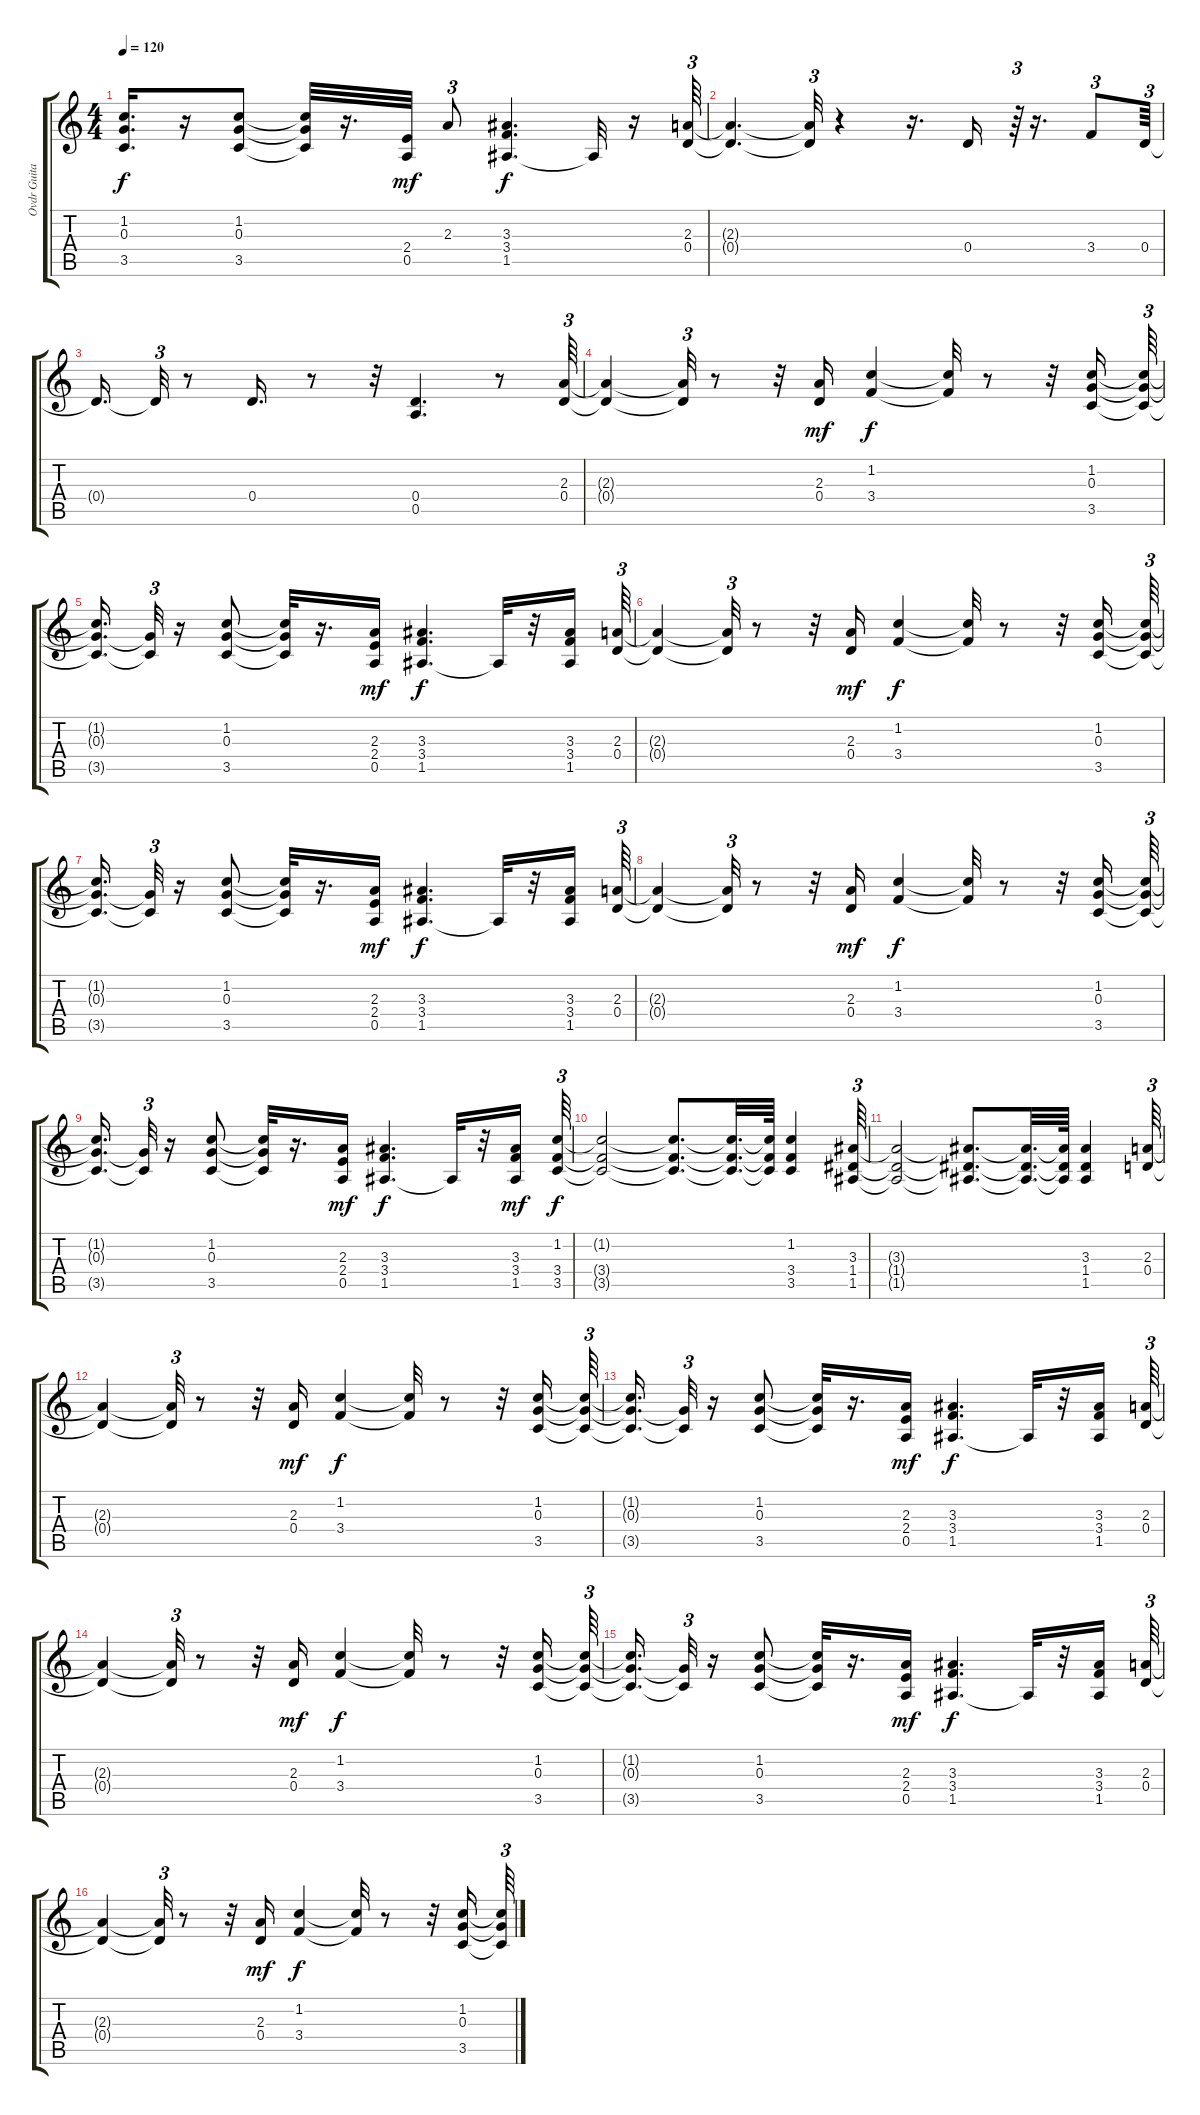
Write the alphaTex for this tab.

\track ("Ovdr Guitar" "Ovdr Guita") {instrument overdrivenguitar}
\staff {score tabs}
\tuning (E4 B3 G3 D3 A2 E2) {hide}
\ts (4 4)
\tempo 120
\clef g2
\ks c
(1.2{t} 0.3{t} 3.5{t}).16{d dy f} r.16 (1.2 0.3 3.5).8 (1.2{t} 0.3{t} 3.5{t}).32 r.16{d} (2.4 0.5).32{dy mf} 2.3.8{tu (3 2)} (3.3 3.4 1.5).4{d dy f} 1.5{t}.32 r.16 (2.3 0.4).64{tu (3 2)} |
(2.3{t} 0.4{t}).4{d} (2.3{t} 0.4{t}).32{tu (3 2)} r.4 r.16{d} 0.4.16 r.64{tu (3 2)} r.16{d} 3.4.8{tu (3 2)} 0.4.64{tu (3 2)} |
0.4{t}.16{d} 0.4{t}.32{tu (3 2)} r.8 0.4.16{d} r.8 r.32 (0.4 0.5).4{d} r.8 (2.3 0.4).64{tu (3 2)} |
(2.3{t} 0.4{t}).4 (2.3{t} 0.4{t}).32{tu (3 2)} r.8 r.32 (2.3 0.4).16{dy mf} (1.2 3.4).4{dy f} (1.2{t} 3.4{t}).32 r.8 r.32 (1.2 0.3 3.5).16 (1.2{t} 0.3{t} 3.5{t}).64{tu (3 2)} |
(1.2{t} 0.3{t} 3.5{t}).16{d} (0.3{t} 3.5{t}).32{tu (3 2)} r.16 (1.2 0.3 3.5).8 (1.2{t} 0.3{t} 3.5{t}).32 r.16{d} (2.3 2.4 0.5).16{dy mf} (3.3 3.4 1.5).4{d dy f} 1.5{t}.32 r.32 (3.3 3.4 1.5).16 (2.3 0.4).64{tu (3 2)} |
(2.3{t} 0.4{t}).4 (2.3{t} 0.4{t}).32{tu (3 2)} r.8 r.32 (2.3 0.4).16{dy mf} (1.2 3.4).4{dy f} (1.2{t} 3.4{t}).32 r.8 r.32 (1.2 0.3 3.5).16 (1.2{t} 0.3{t} 3.5{t}).64{tu (3 2)} |
(1.2{t} 0.3{t} 3.5{t}).16{d} (0.3{t} 3.5{t}).32{tu (3 2)} r.16 (1.2 0.3 3.5).8 (1.2{t} 0.3{t} 3.5{t}).32 r.16{d} (2.3 2.4 0.5).16{dy mf} (3.3 3.4 1.5).4{d dy f} 1.5{t}.32 r.32 (3.3 3.4 1.5).16 (2.3 0.4).64{tu (3 2)} |
(2.3{t} 0.4{t}).4 (2.3{t} 0.4{t}).32{tu (3 2)} r.8 r.32 (2.3 0.4).16{dy mf} (1.2 3.4).4{dy f} (1.2{t} 3.4{t}).32 r.8 r.32 (1.2 0.3 3.5).16 (1.2{t} 0.3{t} 3.5{t}).64{tu (3 2)} |
(1.2{t} 0.3{t} 3.5{t}).16{d} (0.3{t} 3.5{t}).32{tu (3 2)} r.16 (1.2 0.3 3.5).8 (1.2{t} 0.3{t} 3.5{t}).32 r.16{d} (2.3 2.4 0.5).16{dy mf} (3.3 3.4 1.5).4{d dy f} 1.5{t}.32 r.32 (3.3 3.4 1.5).16{dy mf} (1.2 3.4 3.5).64{tu (3 2) dy f} |
(1.2{t} 3.4{t} 3.5{t}).2 (1.2{t} 3.4{t} 3.5{t}).8{d} (1.2{t} 3.4{t} 3.5{t}).32{d} (1.2{t} 3.4{t} 3.5{t}).64 (1.2 3.4 3.5).4 (3.3 1.4 1.5).64{tu (3 2)} |
(3.3{t} 1.4{t} 1.5{t}).2 (3.3{t} 1.4{t} 1.5{t}).8{d} (3.3{t} 1.4{t} 1.5{t}).32{d} (3.3{t} 1.4{t} 1.5{t}).64 (3.3 1.4 1.5).4 (2.3 0.4).64{tu (3 2)} |
(2.3{t} 0.4{t}).4 (2.3{t} 0.4{t}).32{tu (3 2)} r.8 r.32 (2.3 0.4).16{dy mf} (1.2 3.4).4{dy f} (1.2{t} 3.4{t}).32 r.8 r.32 (1.2 0.3 3.5).16 (1.2{t} 0.3{t} 3.5{t}).64{tu (3 2)} |
(1.2{t} 0.3{t} 3.5{t}).16{d} (0.3{t} 3.5{t}).32{tu (3 2)} r.16 (1.2 0.3 3.5).8 (1.2{t} 0.3{t} 3.5{t}).32 r.16{d} (2.3 2.4 0.5).16{dy mf} (3.3 3.4 1.5).4{d dy f} 1.5{t}.32 r.32 (3.3 3.4 1.5).16 (2.3 0.4).64{tu (3 2)} |
(2.3{t} 0.4{t}).4 (2.3{t} 0.4{t}).32{tu (3 2)} r.8 r.32 (2.3 0.4).16{dy mf} (1.2 3.4).4{dy f} (1.2{t} 3.4{t}).32 r.8 r.32 (1.2 0.3 3.5).16 (1.2{t} 0.3{t} 3.5{t}).64{tu (3 2)} |
(1.2{t} 0.3{t} 3.5{t}).16{d} (0.3{t} 3.5{t}).32{tu (3 2)} r.16 (1.2 0.3 3.5).8 (1.2{t} 0.3{t} 3.5{t}).32 r.16{d} (2.3 2.4 0.5).16{dy mf} (3.3 3.4 1.5).4{d dy f} 1.5{t}.32 r.32 (3.3 3.4 1.5).16 (2.3 0.4).64{tu (3 2)} |
(2.3{t} 0.4{t}).4 (2.3{t} 0.4{t}).32{tu (3 2)} r.8 r.32 (2.3 0.4).16{dy mf} (1.2 3.4).4{dy f} (1.2{t} 3.4{t}).32 r.8 r.32 (1.2 0.3 3.5).16 (1.2{t} 0.3{t} 3.5{t}).64{tu (3 2)}
